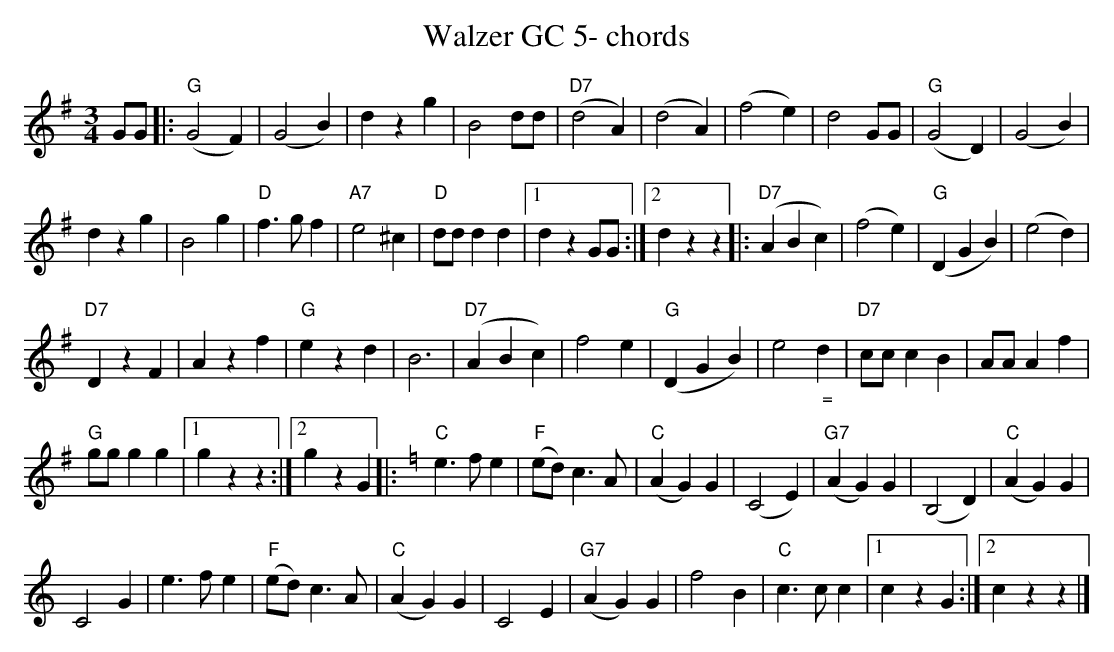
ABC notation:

X:1
T:Walzer GC 5- chords
M:3/4
L:1/4
K:Gmaj%%MIDI gchordon
G/2G/2 |: "G"(G2F) | (G2B) | dzg | B2d/2d/2 | "D7"(d2A) | (d2A) | (f2e) | d2 G/2G/2 | "G"(G2D) | (G2B) |
dzg | B2g | "D"f>gf | "A7"e2^c | "D"d/2d/2 dd |1 dzG/2G/2 :|2 dzz |: "D7"(ABc) | (f2e) | "G"(DGB) | (e2d) |
"D7"DzF | Azf | "G"ezd | B3 | "D7"(ABc) | f2e | "G"(DGB) | e2"_ ="d | "D7"c/2c/2 cB | A/2A/2 Af |
"G"g/2g/2 gg |1 gzz :|2 gzG |: [K:Cmaj] "C"e>fe | "F"(e/2d/2) c>A | "C"(AG)G | (C2E) | "G7"(AG)G | (B,2D) | "C"(AG)G |
C2G | e>fe | "F"(e/2d/2) c>A | "C"(AG)G | C2E | "G7"(AG)G | f2B | "C"c>cc |1 czG :|2 czz |]
